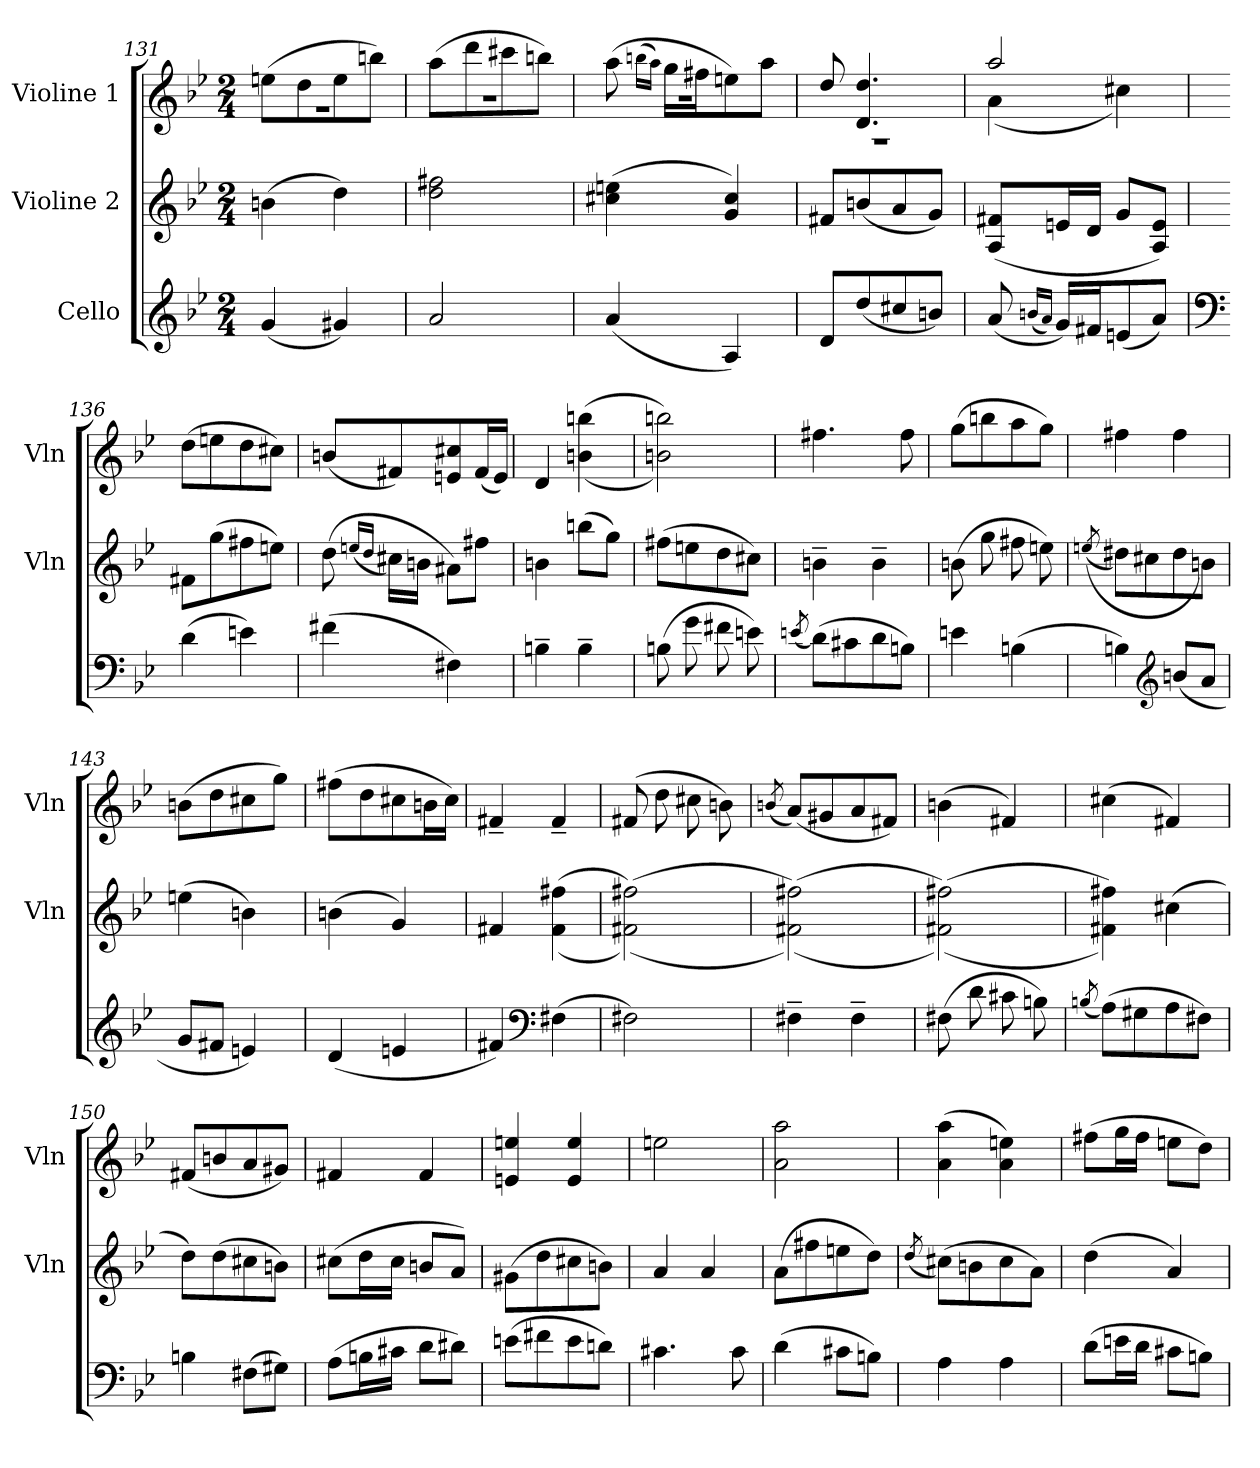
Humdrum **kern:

**kern	**kern	**kern
*part3	*part2	*part1
*staff3	*staff2	*staff1
*I"Cello	*I"Violine 2	*I"Violine 1
*	*I'Vln	*I'Vln
!!LO:LB:g=z
*clefG2	*clefG2	*clefG2
*k[b-e-]	*k[b-e-]	*k[b-e-]
*B-:	*B-:	*B-:
*M2/4	*M2/4	*M2/4
=131	=131	=131
*	*	*^
(<4g	(>4b	(>8ee\L	2r
.	.	8dd\	.
4g#X)	4dd)	8ee\	.
.	.	8bb\J)	.
=132	=132	=132	=132
2a	2dd 2ff#	(>8aa\L	2r
.	.	8ddd\	.
.	.	8ccc#X\	.
.	.	8bb\J)	.
=133	=133	=133	=133
(<4a	(<4cc#X 4ee	(>8aa\	2r
.	.	(>16qbb\LL	.
.	.	16qaa\JJ)	.
.	.	16gg\LL	.
.	.	16ff#\J	.
4A)	4g 4cc#)	8ee\)	.
.	.	8aa\J	.
=134	=134	=134	=134
8dL	8f#L	8dd/	2r
(<8dd	(<8b	4.d/ 4.dd/	.
8cc#X	8a	.	.
8bJ)	8gJ)	.	.
=135	=135	=135	=135
(<8a	(<8A 8f#L	2aa/	(<4a\
(<16qbLL	.	.	.
16qaJJ)	.	.	.
16gLL)	16eL	.	.
16f#J	16dJJ	.	.
(<8e	8gL	.	4cc#X\)
8aJ)	8A 8eJ)	.	.
*	*	*v	*v
=136	=136	=136
*clefF4	*	*
(>4d	8f#L	(>8dd\L
.	(>8gg	8ee\
4e)	8ff#	8dd\
.	8eeJ)	8cc#X\J)
!!LO:LB:g=z
=137	=137	=137
(>4f#	(>8dd	(<8bL
.	(>16qeeLL	.
.	16qddJJ	.
.	16cc#XLL)	8f#)
.	16bJJ	.
4F#)	8a#XL)	8e 8cc#X
.	8ff#J	(<16f#L
.	.	16eJJ)
=138	=138	=138
4B~	4b	4d
4B~	(>8bbL	(>(<4b 4bb
.	8ggJ)	.
=139	=139	=139
(>8B	(>8ff#L	2b 2bb))
8g	8ee	.
8f#	8dd	.
8e)	8cc#XJ)	.
=140	=140	=140
(>8qe/	.	.
(>8dL)	4b~	4.ff#
8c#X	.	.
8d	4b~	.
8BJ)	.	8ff#
=141	=141	=141
4e	(>8b	(>8ggL
.	8gg	8bb
(>4B	8ff#	8aa
.	8ee)	8ggJ)
=142	=142	=142
.	(>(>8qee/	.
4B)	8dd#XL)	4ff#
.	8cc#X	.
*clefG2	*	*
(<8bL	8dd#	4ff#
8aJ	8bJ)	.
=143	=143	=143
8gL	(>4ee	(>8bL
8f#J	.	8dd
4e)	4b)	8cc#X
.	.	8ggJ)
!!LO:LB:g=z
=144	=144	=144
(<4d	(>4b	(>8ff#L
.	.	8dd
4e	4g)	8cc#X
.	.	16bL
.	.	16cc#JJ)
=145	=145	=145
4f#)	4f#	4f#~
*clefF4	*	*
(>4F#	(<(>4f# 4ff#	4f#~
=146	=146	=146
2F#)	(<(>2f# 2ff#))	(<8f#
.	.	8dd
.	.	8cc#X
.	.	8b)
=147	=147	=147
.	.	(<8qb/
4F#~	(>(<2f# 2ff#))	(<8aL)
.	.	8g#X
4F#~	.	8a
.	.	8f#J)
=148	=148	=148
(>8F#	(>(<2f# 2ff#))	(<4b
8d	.	.
8c#X	.	4f#)
8B)	.	.
=149	=149	=149
(>8qB/	.	.
(>8AL)	4f# 4ff#))	(<4cc#X
8G#X	.	.
8A	(>4cc#X	4f#)
8F#J)	.	.
=150	=150	=150
4B	8ddL)	(<8f#L
.	(>8dd	8b
(>8F#L	8cc#X	8a
8G#XJ)	8bJ)	8g#XJ)
!!LO:LB:g=z
=151	=151	=151
(>8AL	(>8cc#XL	4f#
16BL	16ddL	.
16c#XJJ	16cc#JJ	.
8dL	8bL	4f#
8d#XJ)	8aJ)	.
=152	=152	=152
(>8eL	(>8g#XL	4e 4ee
8f#	8dd	.
8e	8cc#X	4e 4ee
8dnJ)	8bJ)	.
=153	=153	=153
4.c#X	4a	2ee
.	4a	.
8c#	.	.
=154	=154	=154
(>4d	(>8aL	2a 2aa
.	8ff#	.
8c#XL	8ee	.
8BJ)	8ddJ)	.
!!LO:LB:g=z
=155	=155	=155
.	(>8qdd/	.
4A	(>8cc#XL)	(>4a 4aa
.	8b	.
4A	8cc#	4a 4ee)
.	8aJ)	.
=156	=156	=156
(>8dL	(<4dd	(>8ff#L
16eL	.	16ggL
16dJJ	.	16ff#JJ
8c#XL	4a)	8eeL
8BJ)	.	8ddJ)
=	=	=
*-	*-	*-
